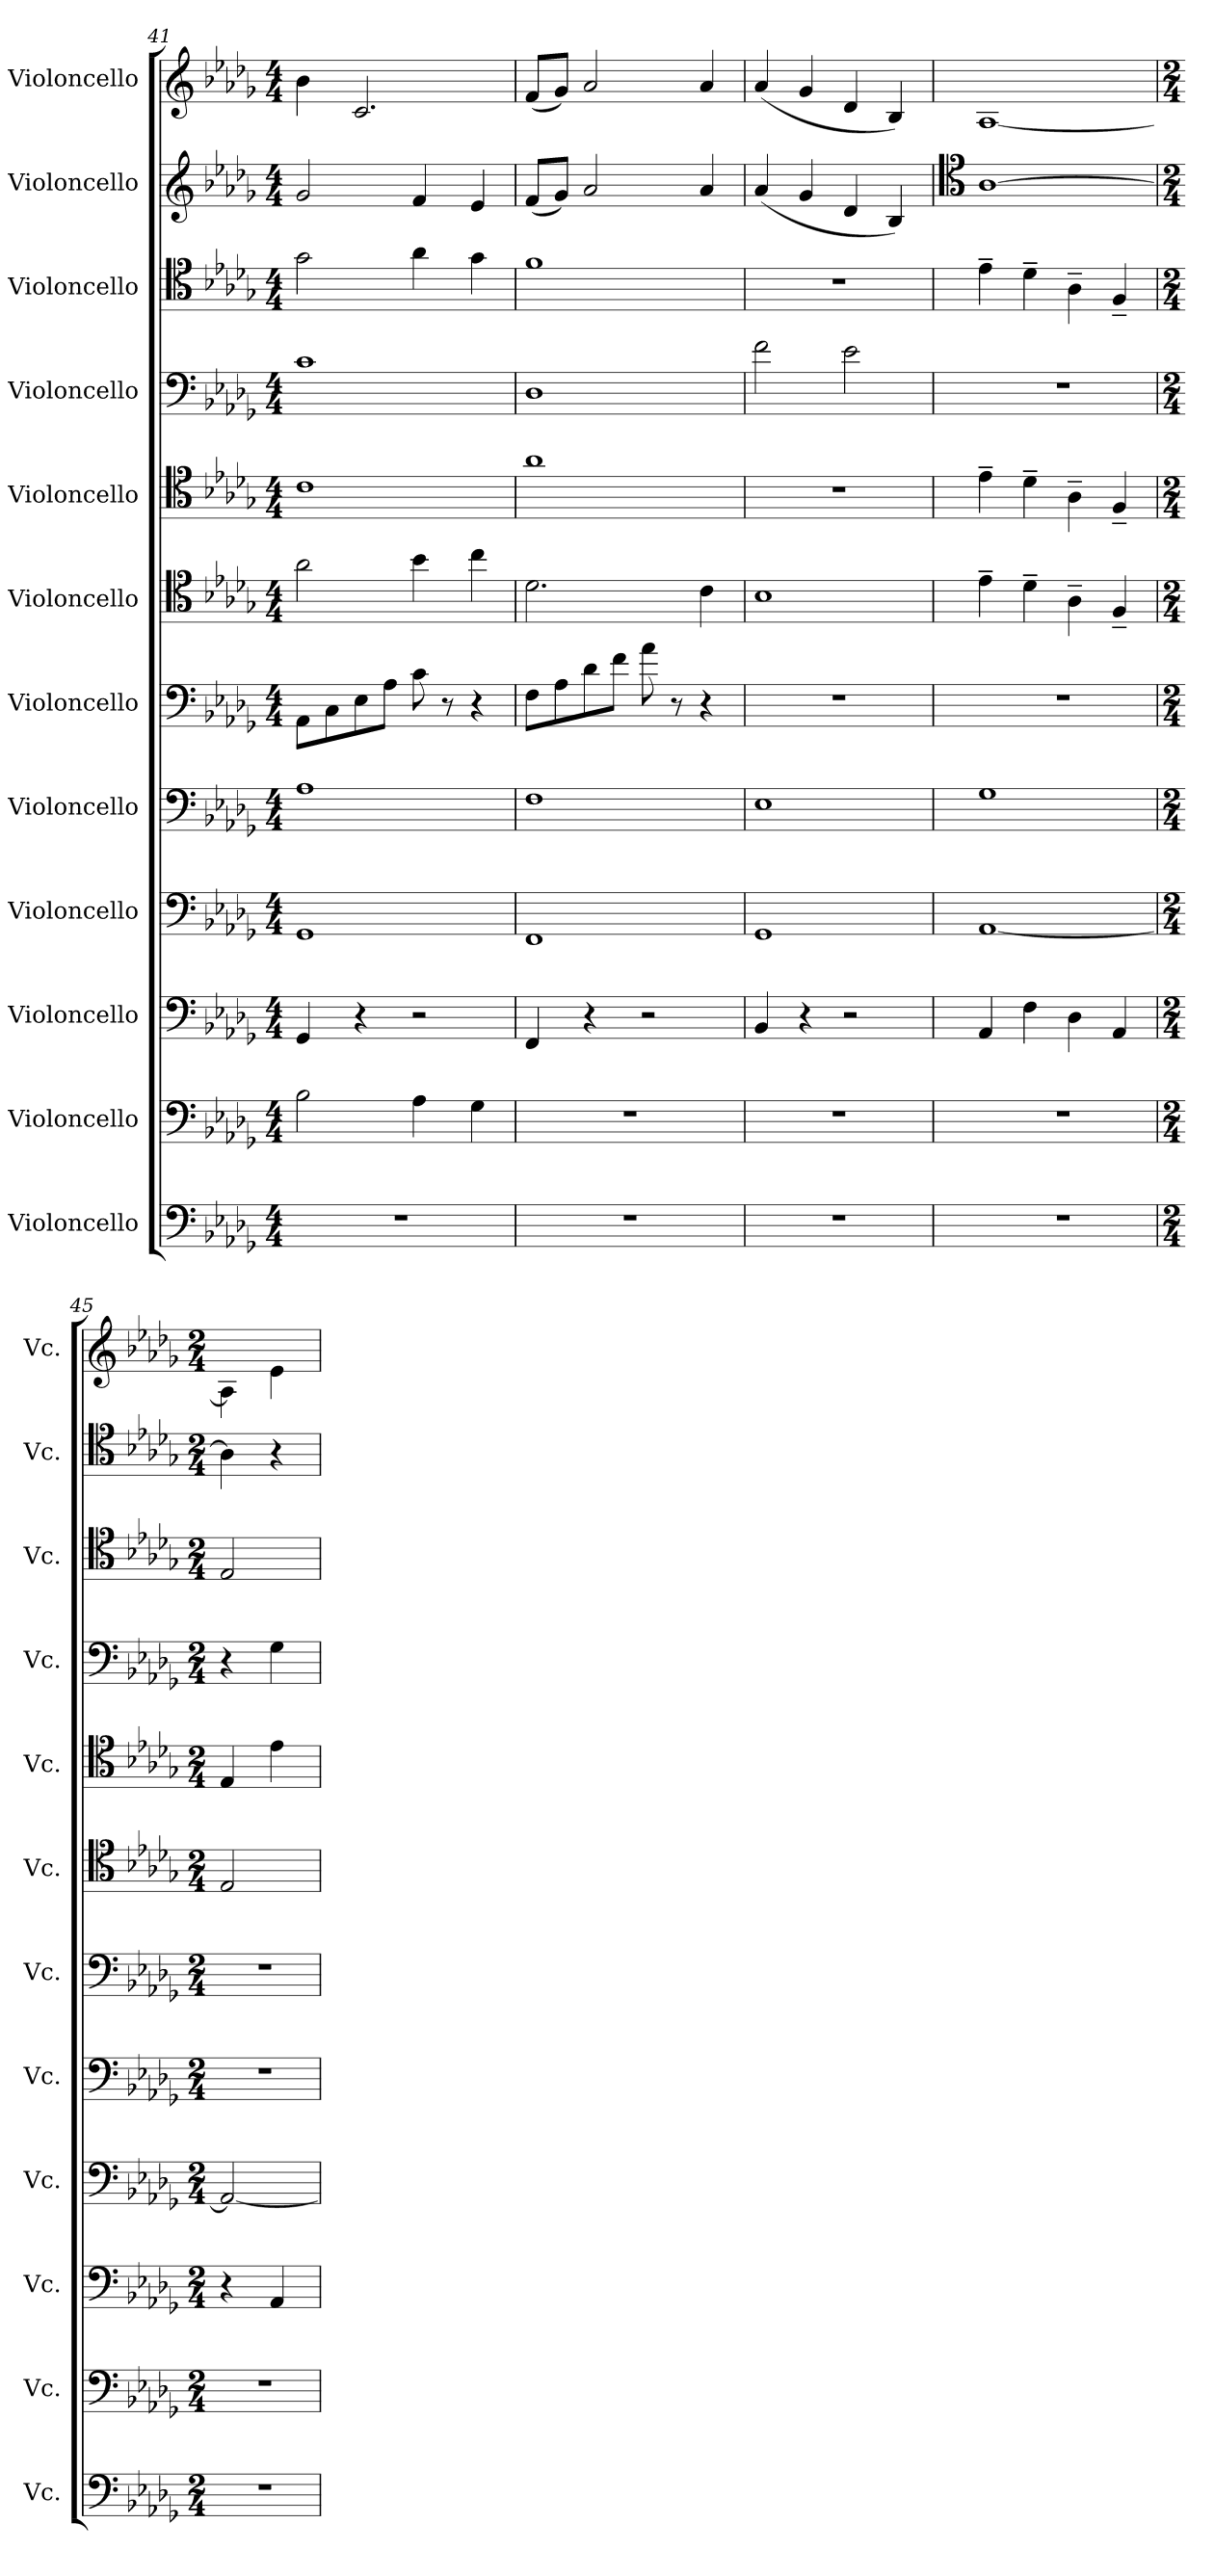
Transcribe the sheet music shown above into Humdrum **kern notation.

**kern	**kern	**kern	**kern	**kern	**kern	**kern	**kern	**kern	**kern	**kern	**kern
*part12	*part11	*part10	*part9	*part8	*part7	*part6	*part5	*part4	*part3	*part2	*part1
*staff12	*staff11	*staff10	*staff9	*staff8	*staff7	*staff6	*staff5	*staff4	*staff3	*staff2	*staff1
*I"Violoncello	*I"Violoncello	*I"Violoncello	*I"Violoncello	*I"Violoncello	*I"Violoncello	*I"Violoncello	*I"Violoncello	*I"Violoncello	*I"Violoncello	*I"Violoncello	*I"Violoncello
*I'Vc.	*I'Vc.	*I'Vc.	*I'Vc.	*I'Vc.	*I'Vc.	*I'Vc.	*I'Vc.	*I'Vc.	*I'Vc.	*I'Vc.	*I'Vc.
*clefF4	*clefF4	*clefF4	*clefF4	*clefF4	*clefF4	*clefC4	*clefC4	*clefF4	*clefC4	*clefG2	*clefG2
*k[b-e-a-d-g-]	*k[b-e-a-d-g-]	*k[b-e-a-d-g-]	*k[b-e-a-d-g-]	*k[b-e-a-d-g-]	*k[b-e-a-d-g-]	*k[b-e-a-d-g-]	*k[b-e-a-d-g-]	*k[b-e-a-d-g-]	*k[b-e-a-d-g-]	*k[b-e-a-d-g-]	*k[b-e-a-d-g-]
*M4/4	*M4/4	*M4/4	*M4/4	*M4/4	*M4/4	*M4/4	*M4/4	*M4/4	*M4/4	*M4/4	*M4/4
=41	=41	=41	=41	=41	=41	=41	=41	=41	=41	=41	=41
1r	2B-\	4GG-/	1GG-	1A-	8AA-\L	2a-\	1c	1c	2g-\	2g-/	4b-\
.	.	.	.	.	8C\	.	.	.	.	.	.
.	.	4r	.	.	8E-\	.	.	.	.	.	2.c/
.	.	.	.	.	8A-\J	.	.	.	.	.	.
.	4A-\	2r	.	.	8c\	4b-\	.	.	4a-\	4f/	.
.	.	.	.	.	8r	.	.	.	.	.	.
.	4G-\	.	.	.	4r	4cc\	.	.	4g-\	4e-/	.
!!LO:PB:g=z
=42	=42	=42	=42	=42	=42	=42	=42	=42	=42	=42	=42
1r	1r	4FF/	1FF	1F	8F\L	2.d-\	1a-	1D-	1f	(8f/L	(8f/L
.	.	.	.	.	8A-\	.	.	.	.	8g-/J)	8g-/J)
.	.	4r	.	.	8d-\	.	.	.	.	2a-/	2a-/
.	.	.	.	.	8f\J	.	.	.	.	.	.
.	.	2r	.	.	8a-\	.	.	.	.	.	.
.	.	.	.	.	8r	.	.	.	.	.	.
.	.	.	.	.	4r	4c\	.	.	.	4a-/	4a-/
=43	=43	=43	=43	=43	=43	=43	=43	=43	=43	=43	=43
1r	1r	4BB-/	1GG-	1E-	1r	1B-	1r	2f\	1r	(4a-/	(4a-/
.	.	4r	.	.	.	.	.	.	.	4g-/	4g-/
.	.	2r	.	.	.	.	.	2e-\	.	4d-/	4d-/
.	.	.	.	.	.	.	.	.	.	4B-/)	4B-/)
=44	=44	=44	=44	=44	=44	=44	=44	=44	=44	=44	=44
*	*	*	*	*	*	*	*	*	*	*clefC4	*
1r	1r	4AA-/	[1AA-	1G-	1r	4e-~\	4e-~\	1r	4e-~\	[1A-	[1A-
.	.	4F\	.	.	.	4d-~\	4d-~\	.	4d-~\	.	.
.	.	4D-\	.	.	.	4A-~\	4A-~\	.	4A-~\	.	.
.	.	4AA-/	.	.	.	4F~/	4F~/	.	4F~/	.	.
=45	=45	=45	=45	=45	=45	=45	=45	=45	=45	=45	=45
*M2/4	*M2/4	*M2/4	*M2/4	*M2/4	*M2/4	*M2/4	*M2/4	*M2/4	*M2/4	*M2/4	*M2/4
2r	2r	4r	2AA-/_	2r	2r	2E-/	4E-/	4r	2E-/	4A-\]	4A-\]
.	.	4AA-/	.	.	.	.	4e-\	4G-\	.	4r	4e-\
=	=	=	=	=	=	=	=	=	=	=	=
*-	*-	*-	*-	*-	*-	*-	*-	*-	*-	*-	*-
